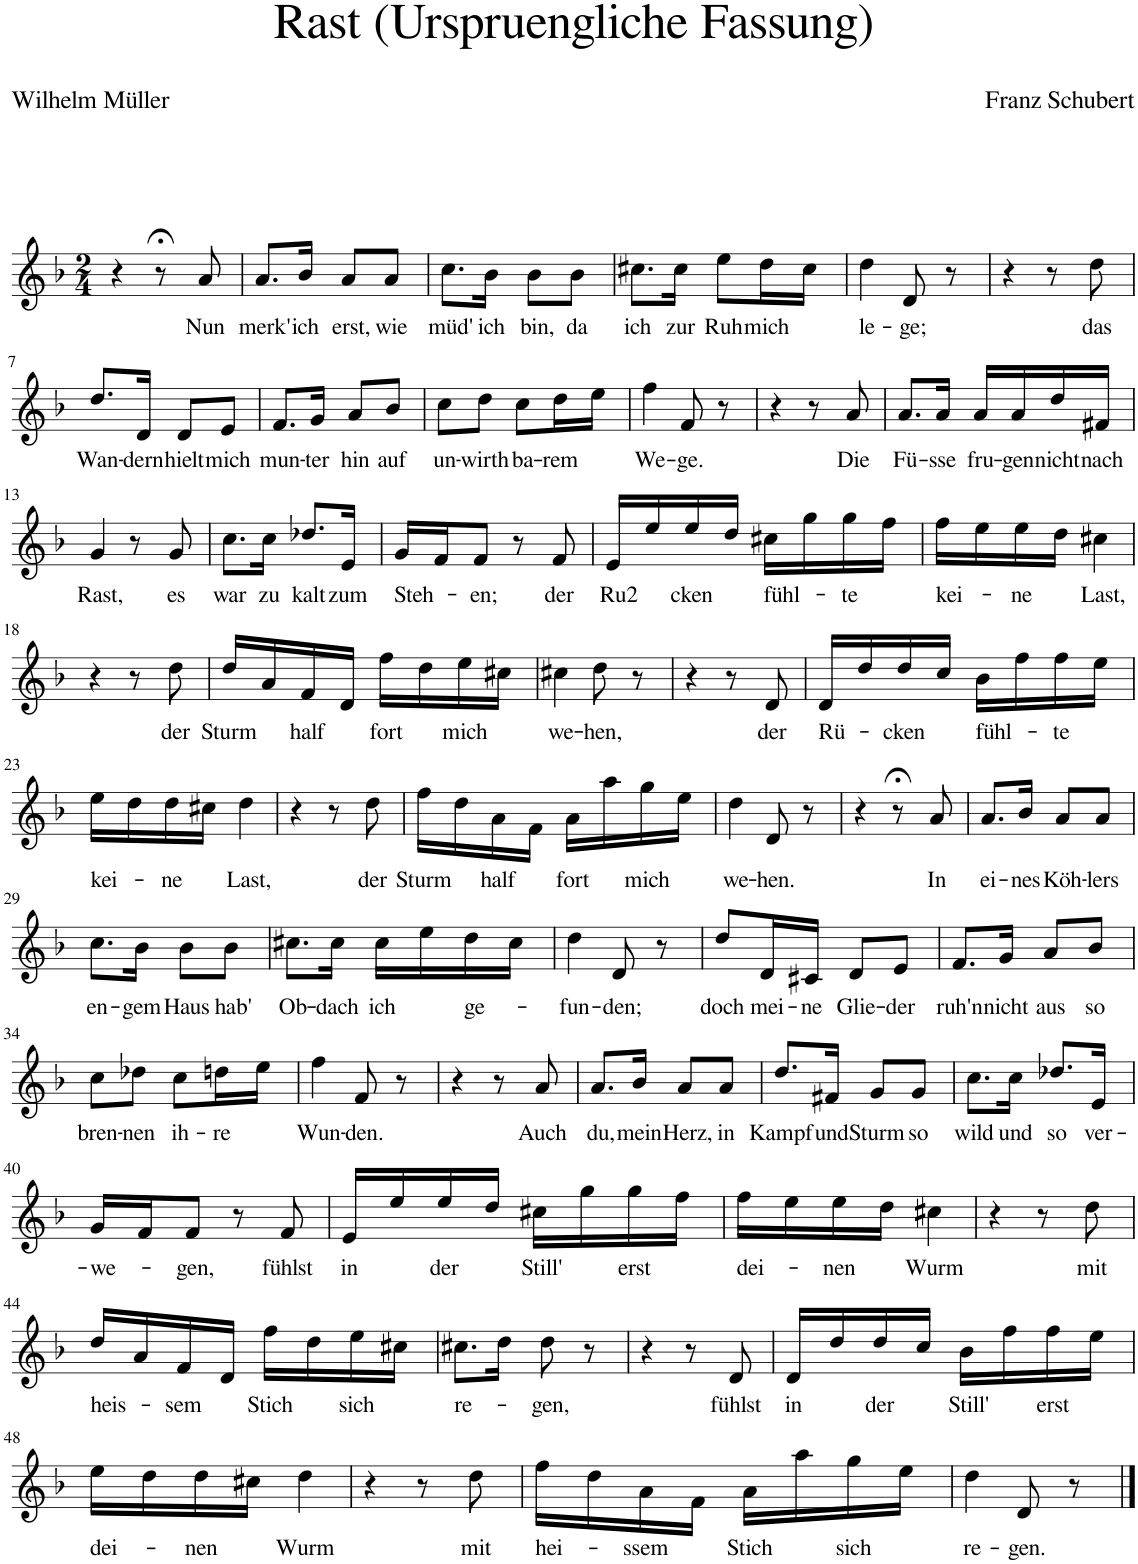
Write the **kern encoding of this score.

**kern	**text
*part1	*part1
*staff1	*staff1
*I"Piano	*
*I'Pno	*
*clefG2	*
*k[b-]	*
*d:	*
*M2/4	*
=1	=1
4r	.
8r;<	.
!	!LO:LY:b
8a/	Nun
=2	=2
!	!LO:LY:b
8.a/L	merk'
!	!LO:LY:b
16b-/Jk	ich
!	!LO:LY:b
8a/L	erst,
!	!LO:LY:b
8a/J	wie
=3	=3
!	!LO:LY:b
8.cc\L	müd'
!	!LO:LY:b
16b-\Jk	ich
!	!LO:LY:b
8b-\L	bin,
!	!LO:LY:b
8b-\J	da
=4	=4
!	!LO:LY:b
8.cc#X\L	ich
!	!LO:LY:b
16cc#\Jk	zur
!	!LO:LY:b
8ee\L	Ruh
!	!LO:LY:b
16dd\L	mich
16cc#\JJ	.
=5	=5
!	!LO:LY:b
4dd\	le-
!	!LO:LY:b
8d/	-ge;
8r	.
=6	=6
4r	.
8r	.
!	!LO:LY:b
8dd\	das
!!LO:LB:g=z
=7	=7
!	!LO:LY:b
8.dd/L	Wan-
!	!LO:LY:b
16d/Jk	-dern
!	!LO:LY:b
8d/L	hielt
!	!LO:LY:b
8e/J	mich
=8	=8
!	!LO:LY:b
8.f/L	mun-
!	!LO:LY:b
16g/Jk	-ter
!	!LO:LY:b
8a/L	hin
!	!LO:LY:b
8b-/J	auf
=9	=9
!	!LO:LY:b
8cc\L	un-
!	!LO:LY:b
8dd\J	-wirth
!	!LO:LY:b
8cc\L	ba-
!	!LO:LY:b
16dd\L	-rem
16ee\JJ	.
=10	=10
!	!LO:LY:b
4ff\	We-
!	!LO:LY:b
8f/	-ge.
8r	.
=11	=11
4r	.
8r	.
!	!LO:LY:b
8a/	Die
=12	=12
!	!LO:LY:b
8.a/L	Fü-
!	!LO:LY:b
16a/Jk	-sse
!	!LO:LY:b
16a/LL	fru-
!	!LO:LY:b
16a/	-gen
!	!LO:LY:b
16dd/	nicht
!	!LO:LY:b
16f#X/JJ	nach
!!LO:LB:g=z
=13	=13
!	!LO:LY:b
4g/	Rast,
8r	.
!	!LO:LY:b
8g/	es
=14	=14
!	!LO:LY:b
8.cc\L	war
!	!LO:LY:b
16cc\Jk	zu
!	!LO:LY:b
8.dd-X/L	kalt
!	!LO:LY:b
16e/Jk	zum
=15	=15
!	!LO:LY:b
16g/LL	Steh-
16f/J	.
!	!LO:LY:b
8f/J	-en;
8r	.
!	!LO:LY:b
8f/	der
=16	=16
!	!LO:LY:b
16e/LL	Ru2
16ee/	.
!	!LO:LY:b
16ee/	-cken
16dd/JJ	.
!	!LO:LY:b
16cc#X\LL	fühl-
16gg\	.
!	!LO:LY:b
16gg\	-te
16ff\JJ	.
=17	=17
!	!LO:LY:b
16ff\LL	kei-
16ee\	.
!	!LO:LY:b
16ee\	-ne
16dd\JJ	.
!	!LO:LY:b
4cc#X\	Last,
!!LO:LB:g=z
=18	=18
4r	.
8r	.
!	!LO:LY:b
8dd\	der
=19	=19
!	!LO:LY:b
16dd/LL	Sturm
16a/	.
!	!LO:LY:b
16f/	half
16d/JJ	.
!	!LO:LY:b
16ff\LL	fort
16dd\	.
!	!LO:LY:b
16ee\	mich
16cc#X\JJ	.
=20	=20
!	!LO:LY:b
4cc#X\	we-
!	!LO:LY:b
8dd\	-hen,
8r	.
=21	=21
4r	.
8r	.
!	!LO:LY:b
8d/	der
=22	=22
!	!LO:LY:b
16d/LL	Rü-
16dd/	.
!	!LO:LY:b
16dd/	-cken
16cc/JJ	.
!	!LO:LY:b
16b-\LL	fühl-
16ff\	.
!	!LO:LY:b
16ff\	-te
16ee\JJ	.
!!LO:LB:g=z
=23	=23
!	!LO:LY:b
16ee\LL	kei-
16dd\	.
!	!LO:LY:b
16dd\	-ne
16cc#X\JJ	.
!	!LO:LY:b
4dd\	Last,
=24	=24
4r	.
8r	.
!	!LO:LY:b
8dd\	der
=25	=25
!	!LO:LY:b
16ff\LL	Sturm
16dd\	.
!	!LO:LY:b
16a\	half
16f\JJ	.
!	!LO:LY:b
16a\LL	fort
16aa\	.
!	!LO:LY:b
16gg\	mich
16ee\JJ	.
=26	=26
!	!LO:LY:b
4dd\	we-
!	!LO:LY:b
8d/	-hen.
8r	.
=27	=27
4r	.
8r;<	.
!	!LO:LY:b
8a/	In
=28	=28
!	!LO:LY:b
8.a/L	ei-
!	!LO:LY:b
16b-/Jk	-nes
!	!LO:LY:b
8a/L	Köh-
!	!LO:LY:b
8a/J	-lers
!!LO:LB:g=z
=29	=29
!	!LO:LY:b
8.cc\L	en-
!	!LO:LY:b
16b-\Jk	-gem
!	!LO:LY:b
8b-\L	Haus
!	!LO:LY:b
8b-\J	hab'
=30	=30
!	!LO:LY:b
8.cc#X\L	Ob-
!	!LO:LY:b
16cc#\Jk	-dach
!	!LO:LY:b
16cc#\LL	ich
16ee\	.
!	!LO:LY:b
16dd\	ge-
16cc#\JJ	.
=31	=31
!	!LO:LY:b
4dd\	-fun-
!	!LO:LY:b
8d/	-den;
8r	.
=32	=32
!	!LO:LY:b
8dd/L	doch
!	!LO:LY:b
16d/L	mei-
!	!LO:LY:b
16c#X/JJ	-ne
!	!LO:LY:b
8d/L	Glie-
!	!LO:LY:b
8e/J	-der
=33	=33
!	!LO:LY:b
8.f/L	ruh'n
!	!LO:LY:b
16g/Jk	nicht
!	!LO:LY:b
8a/L	aus
!	!LO:LY:b
8b-/J	so
!!LO:LB:g=z
=34	=34
!	!LO:LY:b
8cc\L	bren-
!	!LO:LY:b
8dd-X\J	-nen
!	!LO:LY:b
8cc\L	ih-
!	!LO:LY:b
16ddn\L	-re
16ee\JJ	.
=35	=35
!	!LO:LY:b
4ff\	Wun-
!	!LO:LY:b
8f/	-den.
8r	.
=36	=36
4r	.
8r	.
!	!LO:LY:b
8a/	Auch
=37	=37
!	!LO:LY:b
8.a/L	du,
!	!LO:LY:b
16b-/Jk	mein
!	!LO:LY:b
8a/L	Herz,
!	!LO:LY:b
8a/J	in
=38	=38
!	!LO:LY:b
8.dd/L	Kampf
!	!LO:LY:b
16f#X/Jk	und
!	!LO:LY:b
8g/L	Sturm
!	!LO:LY:b
8g/J	so
=39	=39
!	!LO:LY:b
8.cc\L	wild
!	!LO:LY:b
16cc\Jk	und
!	!LO:LY:b
8.dd-X/L	so
!	!LO:LY:b
16e/Jk	ver-
!!LO:LB:g=z
=40	=40
!	!LO:LY:b
16g/LL	-we-
16f/J	.
!	!LO:LY:b
8f/J	-gen,
8r	.
!	!LO:LY:b
8f/	fühlst
=41	=41
!	!LO:LY:b
16e/LL	in
16ee/	.
!	!LO:LY:b
16ee/	der
16dd/JJ	.
!	!LO:LY:b
16cc#X\LL	Still'
16gg\	.
!	!LO:LY:b
16gg\	erst
16ff\JJ	.
=42	=42
!	!LO:LY:b
16ff\LL	dei-
16ee\	.
!	!LO:LY:b
16ee\	-nen
16dd\JJ	.
!	!LO:LY:b
4cc#X\	Wurm
=43	=43
4r	.
8r	.
!	!LO:LY:b
8dd\	mit
!!LO:LB:g=z
=44	=44
!	!LO:LY:b
16dd/LL	heis-
16a/	.
!	!LO:LY:b
16f/	-sem
16d/JJ	.
!	!LO:LY:b
16ff\LL	Stich
16dd\	.
!	!LO:LY:b
16ee\	sich
16cc#X\JJ	.
=45	=45
!	!LO:LY:b
8.cc#X\L	re-
16dd\Jk	.
!	!LO:LY:b
8dd\	-gen,
8r	.
=46	=46
4r	.
8r	.
!	!LO:LY:b
8d/	fühlst
=47	=47
!	!LO:LY:b
16d/LL	in
16dd/	.
!	!LO:LY:b
16dd/	der
16cc/JJ	.
!	!LO:LY:b
16b-\LL	Still'
16ff\	.
!	!LO:LY:b
16ff\	erst
16ee\JJ	.
!!LO:LB:g=z
=48	=48
!	!LO:LY:b
16ee\LL	dei-
16dd\	.
!	!LO:LY:b
16dd\	-nen
16cc#X\JJ	.
!	!LO:LY:b
4dd\	Wurm
=49	=49
4r	.
8r	.
!	!LO:LY:b
8dd\	mit
=50	=50
!	!LO:LY:b
16ff\LL	hei-
16dd\	.
!	!LO:LY:b
16a\	-ssem
16f\JJ	.
!	!LO:LY:b
16a\LL	Stich
16aa\	.
!	!LO:LY:b
16gg\	sich
16ee\JJ	.
=51	=51
!	!LO:LY:b
4dd\	re-
!	!LO:LY:b
8d/	-gen.
8r	.
==	==
*-	*-
